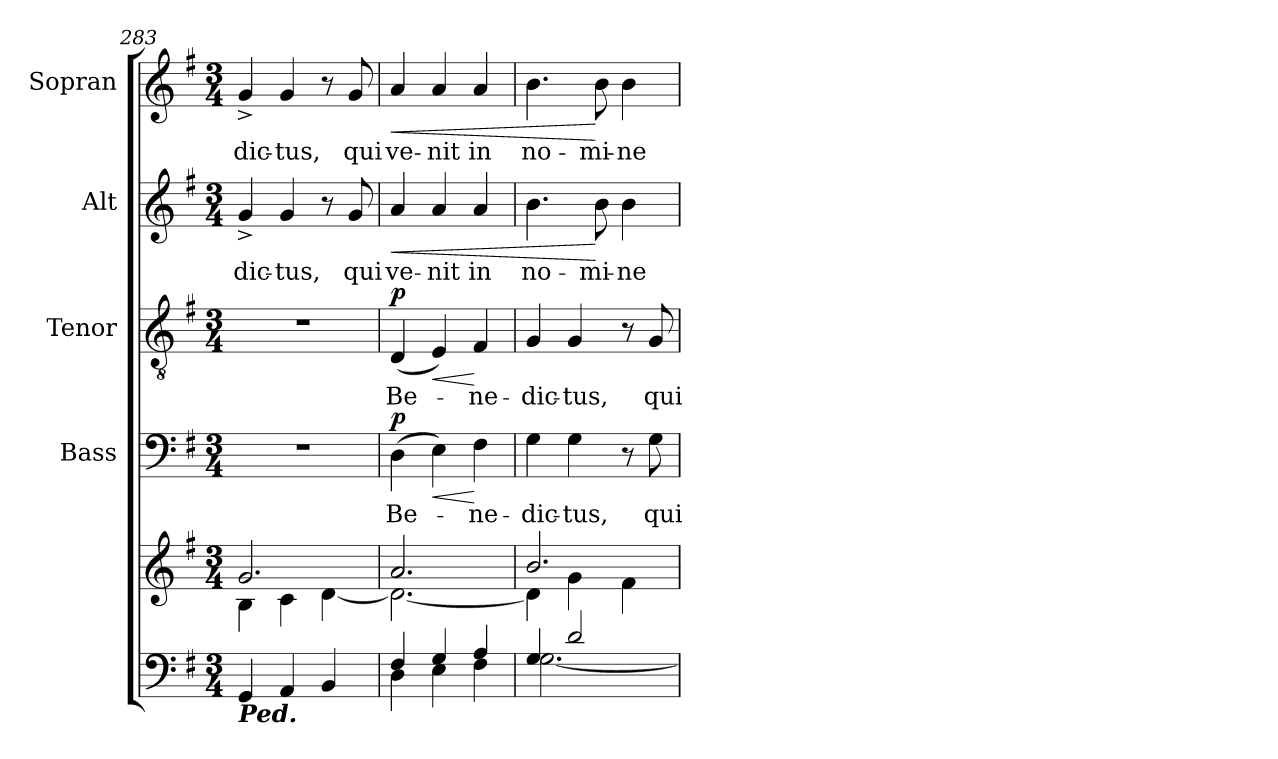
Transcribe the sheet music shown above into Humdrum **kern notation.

**kern	**kern	**kern	**text	**dynam	**kern	**text	**dynam	**kern	**text	**dynam	**kern	**text	**dynam
*part5	*part5	*part4	*part4	*part4	*part3	*part3	*part3	*part2	*part2	*part2	*part1	*part1	*part1
*staff6	*staff5	*staff4	*staff4	*staff4	*staff3	*staff3	*staff3	*staff2	*staff2	*staff2	*staff1	*staff1	*staff1
*	*	*I"Bass	*	*	*I"Tenor	*	*	*I"Alt	*	*	*I"Sopran	*	*
*	*	*I'B.	*	*	*I'T.	*	*	*I'A.	*	*	*I'S.	*	*
*clefF4	*clefG2	*clefF4	*	*	*clefGv2	*	*	*clefG2	*	*	*clefG2	*	*
*k[f#]	*k[f#]	*k[f#]	*	*	*k[f#]	*	*	*k[f#]	*	*	*k[f#]	*	*
*G:	*G:	*G:	*	*	*G:	*	*	*G:	*	*	*G:	*	*
*M3/4	*M3/4	*M3/4	*	*	*M3/4	*	*	*M3/4	*	*	*M3/4	*	*
=283	=283	=283	=283	=283	=283	=283	=283	=283	=283	=283	=283	=283	=283
*	*^	*	*	*	*	*	*	*	*	*	*	*	*
!LO:TX:b:Bi:t=Ped.	!	!	!	!	!	!	!	!	!	!	!	!	!	!
!	!	!	!	!	!	!	!	!	!	!LO:LY:b	!	!	!LO:LY:b	!
4GG/	2.g/	4B\	2.r	.	.	2.r	.	.	4g^>/	-dic-	.	4g^>/	-dic-	.
!	!	!	!	!	!	!	!	!	!	!LO:LY:b	!	!	!LO:LY:b	!
4AA/	.	4c\	.	.	.	.	.	.	4g/	-tus,	.	4g/	-tus,	.
4BB/	.	[<4d\	.	.	.	.	.	.	8r	.	.	8r	.	.
!	!	!	!	!	!	!	!	!	!	!LO:LY:b	!	!	!LO:LY:b	!
.	.	.	.	.	.	.	.	.	8g/	qui	.	8g/	qui	.
=284	=284	=284	=284	=284	=284	=284	=284	=284	=284	=284	=284	=284	=284	=284
*^	*	*	*	*	*	*	*	*	*	*	*	*	*	*
!	!	!	!	!	!LO:LY:b	!LO:DY:a	!	!LO:LY:b	!LO:DY:a	!	!LO:LY:b	!LO:HP:b	!	!LO:LY:b	!LO:HP:b
4F#/	4D\	2.a/	2.d\_	(>4D\	Be-	p	(<4D/	Be-	p	4a/	ve-	<	4a/	ve-	<
!	!	!	!	!	!	!LO:HP:b	!	!	!LO:HP:b	!	!LO:LY:b	!	!	!LO:LY:b	!
4G/	4E\	.	.	4E\)	.	<	4E/)	.	<	4a/	-nit	.	4a/	-nit	.
!	!	!	!	!	!LO:LY:b	!	!	!LO:LY:b	!	!	!LO:LY:b	!	!	!LO:LY:b	!
4A/	4F#\	.	.	4F#\	-ne-	[	4F#/	-ne-	[	4a/	in	.	4a/	in	.
=285	=285	=285	=285	=285	=285	=285	=285	=285	=285	=285	=285	=285	=285	=285	=285
!	!	!	!	!	!LO:LY:b	!	!	!LO:LY:b	!	!	!LO:LY:b	!	!	!LO:LY:b	!
4G/	[<2.G\	2.b/	4d\]	4G\	-dic-	.	4G/	-dic-	.	4.b\	no-	.	4.b\	no-	.
!	!	!	!	!	!LO:LY:b	!	!	!LO:LY:b	!	!	!	!	!	!	!
2d/	.	.	4g\	4G\	-tus,	.	4G/	-tus,	.	.	.	.	.	.	.
!	!	!	!	!	!	!	!	!	!	!	!LO:LY:b	!	!	!LO:LY:b	!
.	.	.	.	.	.	.	.	.	.	8b\	-mi-	[	8b\	-mi-	[
!	!	!	!	!	!	!	!	!	!	!	!LO:LY:b	!	!	!LO:LY:b	!
.	.	.	4f#\	8r	.	.	8r	.	.	4b\	-ne	.	4b\	-ne	.
!	!	!	!	!	!LO:LY:b	!	!	!LO:LY:b	!	!	!	!	!	!	!
.	.	.	.	8G\	qui	.	8G/	qui	.	.	.	.	.	.	.
*v	*v	*	*	*	*	*	*	*	*	*	*	*	*	*	*
*	*v	*v	*	*	*	*	*	*	*	*	*	*	*	*
=	=	=	=	=	=	=	=	=	=	=	=	=	=
*-	*-	*-	*-	*-	*-	*-	*-	*-	*-	*-	*-	*-	*-
